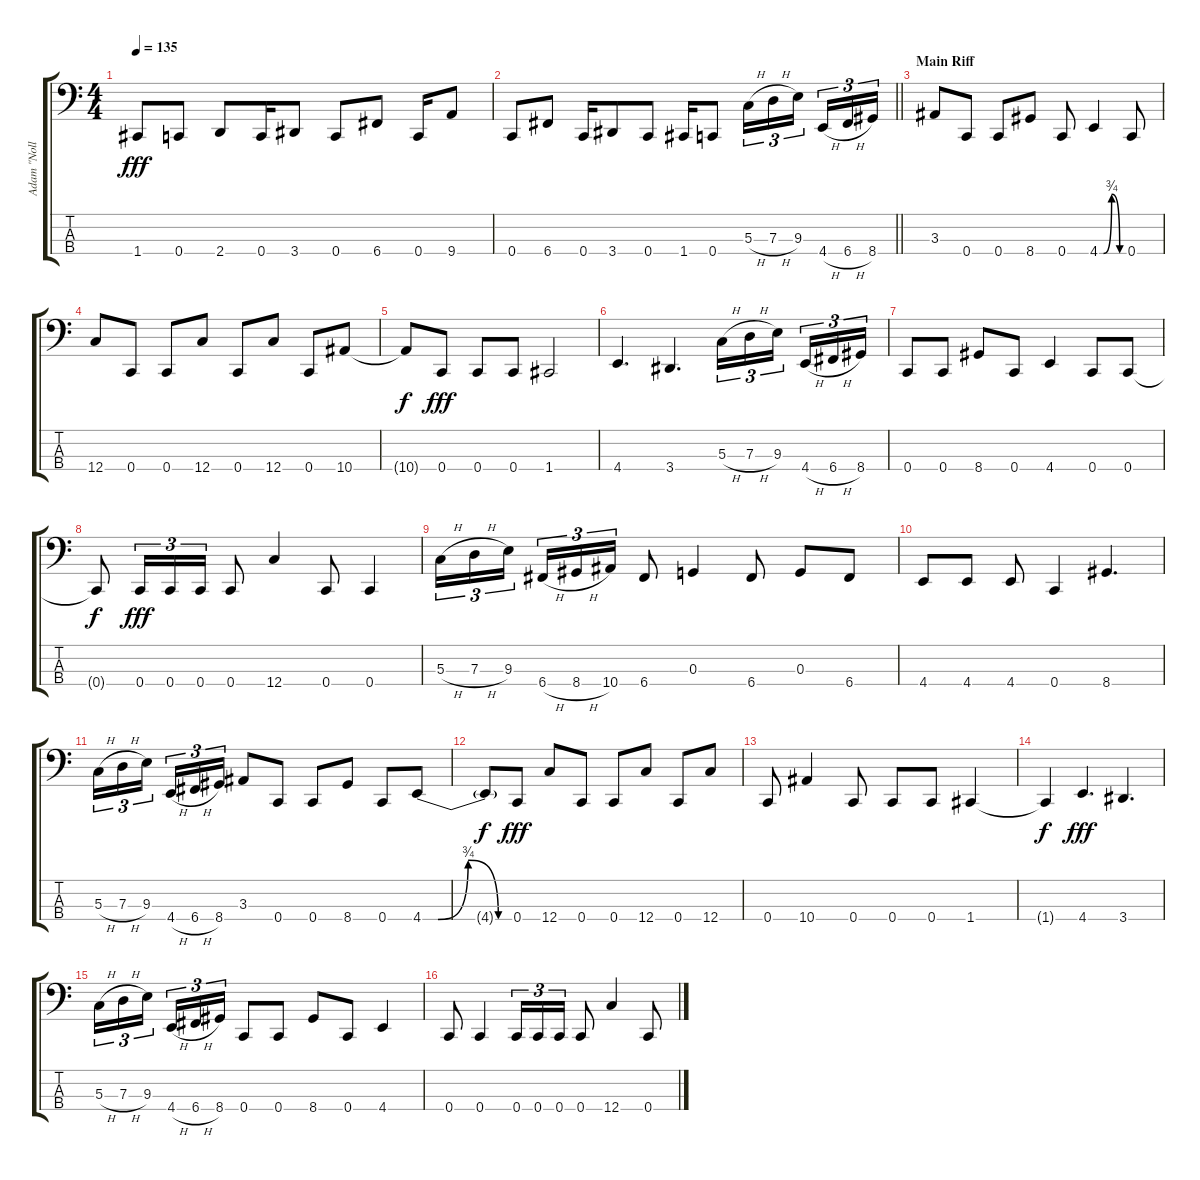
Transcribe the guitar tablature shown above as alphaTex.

\track ("Adam \"Nolly\" Getgood - Bass" "Adam \"Noll") {instrument electricbassfinger}
\staff {score tabs}
\tuning (F2 C2 G1 C1) {hide}
\ts (4 4)
\tempo 135
\clef f4
\ks c
1.4.8{dy fff} 0.4.8 2.4.8 0.4.16 3.4.8 0.4.8 6.4.8 0.4.16 9.4.8 |
\barLineRight lightlight
0.4.8 6.4.8 0.4.16 3.4.8 0.4.8 1.4.16 0.4.8 5.3{h}.16{tu (3 2)} 7.3{h}.16{tu (3 2)} 9.3.16{tu (3 2) beam splitsecondary} 4.4{h}.16{tu (3 2)} 6.4{h}.16{tu (3 2)} 8.4.16{tu (3 2)} |
\section ("" "Main Riff")
3.3.8 0.4.8 0.4.8 8.4.8 0.4.8 4.4{be (custom 0 0 10 0 30 3 50 0 60 0)}.4 0.4.8 |
12.4.8 0.4.8 0.4.8 12.4.8 0.4.8 12.4.8 0.4.8 10.4.8 |
10.4{t}.8{dy f} 0.4.8{dy fff} 0.4.8 0.4.8 1.4.2 |
4.4.4{d} 3.4.4{d} 5.3{h}.16{tu (3 2)} 7.3{h}.16{tu (3 2)} 9.3.16{tu (3 2) beam splitsecondary} 4.4{h}.16{tu (3 2)} 6.4{h}.16{tu (3 2)} 8.4.16{tu (3 2)} |
0.4.8 0.4.8 8.4.8 0.4.8 4.4.4 0.4.8 0.4.8 |
0.4{t}.8{dy f} 0.4.16{tu (3 2) dy fff} 0.4.16{tu (3 2)} 0.4.16{tu (3 2)} 0.4.8 12.4.4 0.4.8 0.4.4 |
5.3{h}.16{tu (3 2)} 7.3{h}.16{tu (3 2)} 9.3.16{tu (3 2) beam splitsecondary} 6.4{h}.16{tu (3 2)} 8.4{h}.16{tu (3 2)} 10.4.16{tu (3 2)} 6.4.8 0.3.4 6.4.8 0.3.8 6.4.8 |
4.4.8 4.4.8 4.4.8 0.4.4 8.4.4{d} |
5.3{h}.16{tu (3 2)} 7.3{h}.16{tu (3 2)} 9.3.16{tu (3 2) beam splitsecondary} 4.4{h}.16{tu (3 2)} 6.4{h}.16{tu (3 2)} 8.4.16{tu (3 2)} 3.3.8 0.4.8 0.4.8 8.4.8 0.4.8 4.4{be (custom 0 0 10 0 30 3 50 0 60 0)}.8 |
4.4{t}.8{dy f} 0.4.8{dy fff} 12.4.8 0.4.8 0.4.8 12.4.8 0.4.8 12.4.8 |
0.4.8 10.4.4 0.4.8 0.4.8 0.4.8 1.4.4 |
1.4{t}.4{dy f} 4.4.4{d dy fff} 3.4.4{d} |
5.3{h}.16{tu (3 2)} 7.3{h}.16{tu (3 2)} 9.3.16{tu (3 2) beam splitsecondary} 4.4{h}.16{tu (3 2)} 6.4{h}.16{tu (3 2)} 8.4.16{tu (3 2)} 0.4.8 0.4.8 8.4.8 0.4.8 4.4.4 |
0.4.8 0.4.4 0.4.16{tu (3 2)} 0.4.16{tu (3 2)} 0.4.16{tu (3 2)} 0.4.8 12.4.4 0.4.8
